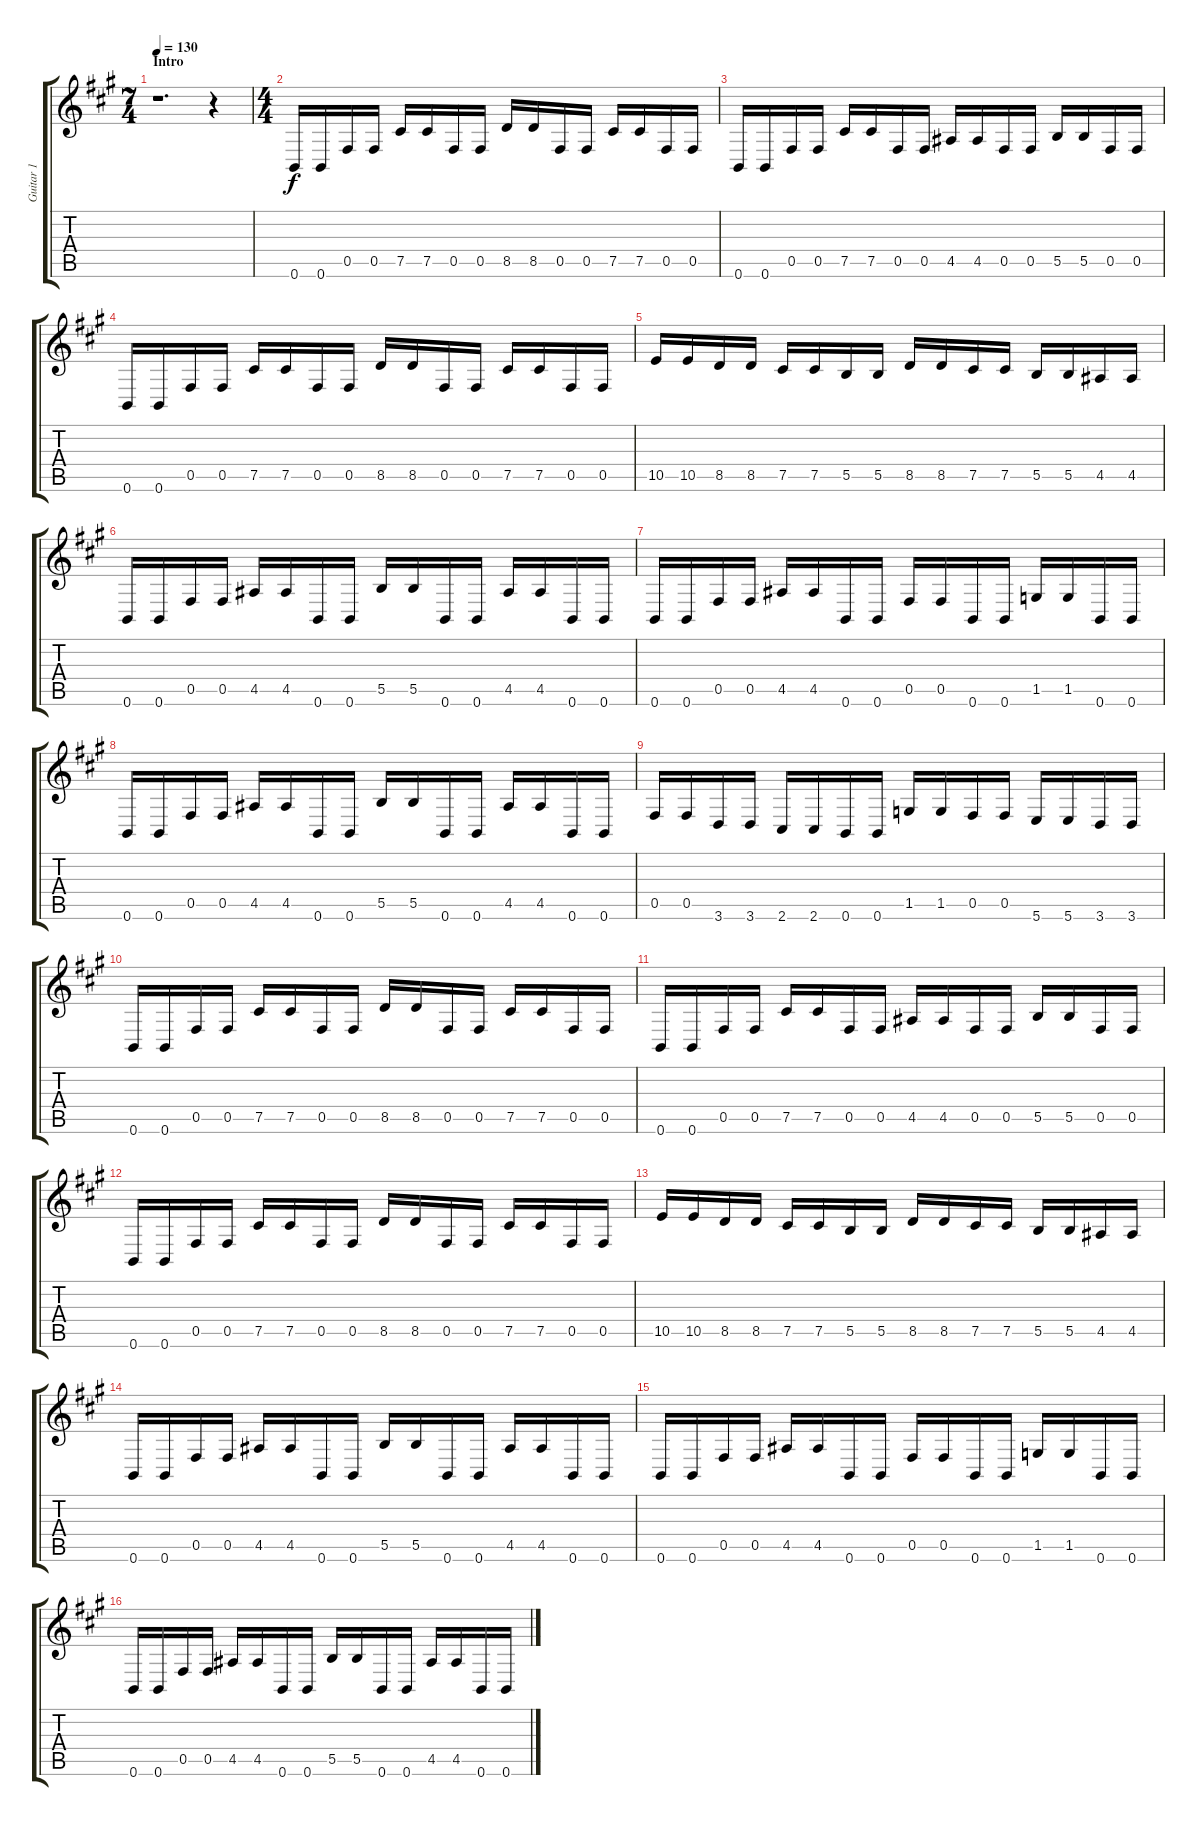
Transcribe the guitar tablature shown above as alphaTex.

\track ("Guitar 1" "Guitar 1") {instrument distortionguitar}
\staff {score tabs}
\tuning (Db4 Ab3 E3 B2 Gb2 B1) {hide}
\ts (7 4)
\section ("" "Intro")
\tempo 130
\clef g2
\ks a
r.1{d dy f instrument distortionguitar} r.4 |
\ts (4 4)
0.6.16 0.6.16 0.5.16 0.5.16 7.5.16 7.5.16 0.5.16 0.5.16 8.5.16 8.5.16 0.5.16 0.5.16 7.5.16 7.5.16 0.5.16 0.5.16 |
0.6.16 0.6.16 0.5.16 0.5.16 7.5.16 7.5.16 0.5.16 0.5.16 4.5.16 4.5.16 0.5.16 0.5.16 5.5.16 5.5.16 0.5.16 0.5.16 |
0.6.16 0.6.16 0.5.16 0.5.16 7.5.16 7.5.16 0.5.16 0.5.16 8.5.16 8.5.16 0.5.16 0.5.16 7.5.16 7.5.16 0.5.16 0.5.16 |
10.5.16 10.5.16 8.5.16 8.5.16 7.5.16 7.5.16 5.5.16 5.5.16 8.5.16 8.5.16 7.5.16 7.5.16 5.5.16 5.5.16 4.5.16 4.5.16 |
0.6.16 0.6.16 0.5.16 0.5.16 4.5.16 4.5.16 0.6.16 0.6.16 5.5.16 5.5.16 0.6.16 0.6.16 4.5.16 4.5.16 0.6.16 0.6.16 |
0.6.16 0.6.16 0.5.16 0.5.16 4.5.16 4.5.16 0.6.16 0.6.16 0.5.16 0.5.16 0.6.16 0.6.16 1.5.16 1.5.16 0.6.16 0.6.16 |
0.6.16 0.6.16 0.5.16 0.5.16 4.5.16 4.5.16 0.6.16 0.6.16 5.5.16 5.5.16 0.6.16 0.6.16 4.5.16 4.5.16 0.6.16 0.6.16 |
0.5.16 0.5.16 3.6.16 3.6.16 2.6.16 2.6.16 0.6.16 0.6.16 1.5.16 1.5.16 0.5.16 0.5.16 5.6.16 5.6.16 3.6.16 3.6.16 |
0.6.16 0.6.16 0.5.16 0.5.16 7.5.16 7.5.16 0.5.16 0.5.16 8.5.16 8.5.16 0.5.16 0.5.16 7.5.16 7.5.16 0.5.16 0.5.16 |
0.6.16 0.6.16 0.5.16 0.5.16 7.5.16 7.5.16 0.5.16 0.5.16 4.5.16 4.5.16 0.5.16 0.5.16 5.5.16 5.5.16 0.5.16 0.5.16 |
0.6.16 0.6.16 0.5.16 0.5.16 7.5.16 7.5.16 0.5.16 0.5.16 8.5.16 8.5.16 0.5.16 0.5.16 7.5.16 7.5.16 0.5.16 0.5.16 |
10.5.16 10.5.16 8.5.16 8.5.16 7.5.16 7.5.16 5.5.16 5.5.16 8.5.16 8.5.16 7.5.16 7.5.16 5.5.16 5.5.16 4.5.16 4.5.16 |
0.6.16 0.6.16 0.5.16 0.5.16 4.5.16 4.5.16 0.6.16 0.6.16 5.5.16 5.5.16 0.6.16 0.6.16 4.5.16 4.5.16 0.6.16 0.6.16 |
0.6.16 0.6.16 0.5.16 0.5.16 4.5.16 4.5.16 0.6.16 0.6.16 0.5.16 0.5.16 0.6.16 0.6.16 1.5.16 1.5.16 0.6.16 0.6.16 |
0.6.16 0.6.16 0.5.16 0.5.16 4.5.16 4.5.16 0.6.16 0.6.16 5.5.16 5.5.16 0.6.16 0.6.16 4.5.16 4.5.16 0.6.16 0.6.16
